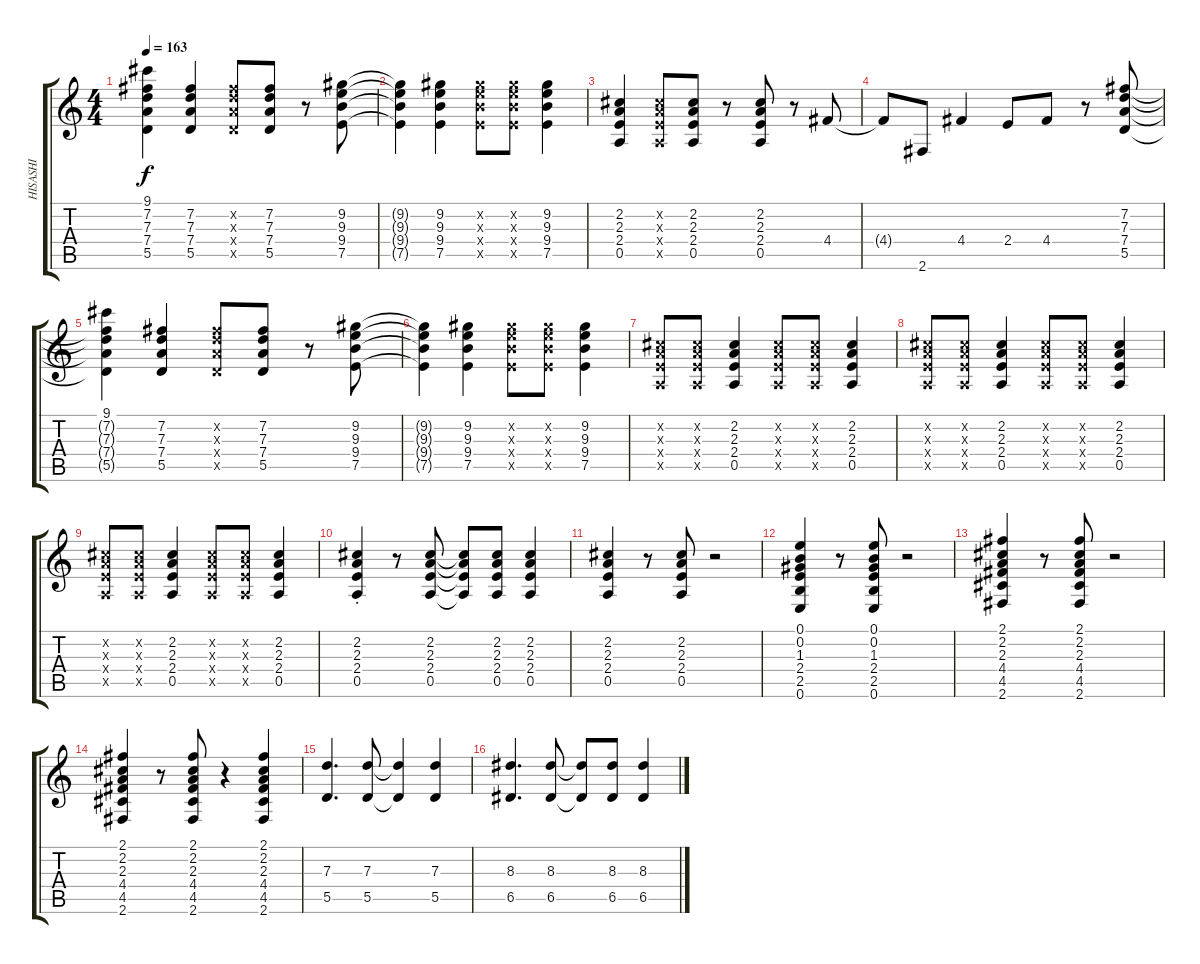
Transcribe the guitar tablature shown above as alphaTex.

\track ("HISASHI" "HISASHI") {instrument overdrivenguitar}
\staff {score tabs}
\tuning (E4 B3 G3 D3 A2 E2) {hide}
\ts (4 4)
\tempo 163
\clef g2
\ks c
(9.1{t} 7.2{t} 7.3{t} 7.4{t} 5.5{t}).4{dy f} (7.2 7.3 7.4 5.5).4 (7.2{x} 7.3{x} 7.4{x} 5.5{x}).8 (7.2 7.3 7.4 5.5).8 r.8 (9.2 9.3 9.4 7.5).8 |
(9.2{t} 9.3{t} 9.4{t} 7.5{t}).4 (9.2 9.3 9.4 7.5).4 (9.2{x} 9.3{x} 9.4{x} 7.5{x}).8 (9.2{x} 9.3{x} 9.4{x} 7.5{x}).8 (9.2 9.3 9.4 7.5).4 |
(2.2 2.3 2.4 0.5).4 (2.2{x} 2.3{x} 2.4{x} 0.5{x}).8 (2.2 2.3 2.4 0.5).8 r.8 (2.2 2.3 2.4 0.5).8 r.8 4.4.8 |
4.4{t}.8 2.6.8 4.4.4 2.4.8 4.4.8 r.8 (7.2 7.3 7.4 5.5).8 |
(9.1 7.2{t} 7.3{t} 7.4{t} 5.5{t}).4 (7.2 7.3 7.4 5.5).4 (7.2{x} 7.3{x} 7.4{x} 5.5{x}).8 (7.2 7.3 7.4 5.5).8 r.8 (9.2 9.3 9.4 7.5).8 |
(9.2{t} 9.3{t} 9.4{t} 7.5{t}).4 (9.2 9.3 9.4 7.5).4 (9.2{x} 9.3{x} 9.4{x} 7.5{x}).8 (9.2{x} 9.3{x} 9.4{x} 7.5{x}).8 (9.2 9.3 9.4 7.5).4 |
(2.2{x} 2.3{x} 2.4{x} 0.5{x}).8 (2.2{x} 2.3{x} 2.4{x} 0.5{x}).8 (2.2 2.3 2.4 0.5).4 (2.2{x} 2.3{x} 2.4{x} 0.5{x}).8 (2.2{x} 2.3{x} 2.4{x} 0.5{x}).8 (2.2 2.3 2.4 0.5).4 |
(2.2{x} 2.3{x} 2.4{x} 0.5{x}).8 (2.2{x} 2.3{x} 2.4{x} 0.5{x}).8 (2.2 2.3 2.4 0.5).4 (2.2{x} 2.3{x} 2.4{x} 0.5{x}).8 (2.2{x} 2.3{x} 2.4{x} 0.5{x}).8 (2.2 2.3 2.4 0.5).4 |
(2.2{x} 2.3{x} 2.4{x} 0.5{x}).8 (2.2{x} 2.3{x} 2.4{x} 0.5{x}).8 (2.2 2.3 2.4 0.5).4 (2.2{x} 2.3{x} 2.4{x} 0.5{x}).8 (2.2{x} 2.3{x} 2.4{x} 0.5{x}).8 (2.2 2.3 2.4 0.5).4 |
(2.2{st} 2.3{st} 2.4{st} 0.5{st}).4 r.8 (2.2 2.3 2.4 0.5).8 (2.2{t} 2.3{t} 2.4{t} 0.5{t}).8 (2.2 2.3 2.4 0.5).8 (2.2 2.3 2.4 0.5).4 |
(2.2 2.3 2.4 0.5).4 r.8 (2.2 2.3 2.4 0.5).8 r.2 |
(0.1 0.2 1.3 2.4 2.5 0.6).4 r.8 (0.1 0.2 1.3 2.4 2.5 0.6).8 r.2 |
(2.1 2.2 2.3 4.4 4.5 2.6).4 r.8 (2.1 2.2 2.3 4.4 4.5 2.6).8 r.2 |
(2.1 2.2 2.3 4.4 4.5 2.6).4 r.8 (2.1 2.2 2.3 4.4 4.5 2.6).8 r.4 (2.1 2.2 2.3 4.4 4.5 2.6).4 |
(7.3 5.5).4{d} (7.3 5.5).8 (7.3{t} 5.5{t}).4 (7.3 5.5).4 |
(8.3 6.5).4{d} (8.3 6.5).8 (8.3{t} 6.5{t}).8 (8.3 6.5).8 (8.3 6.5).4
